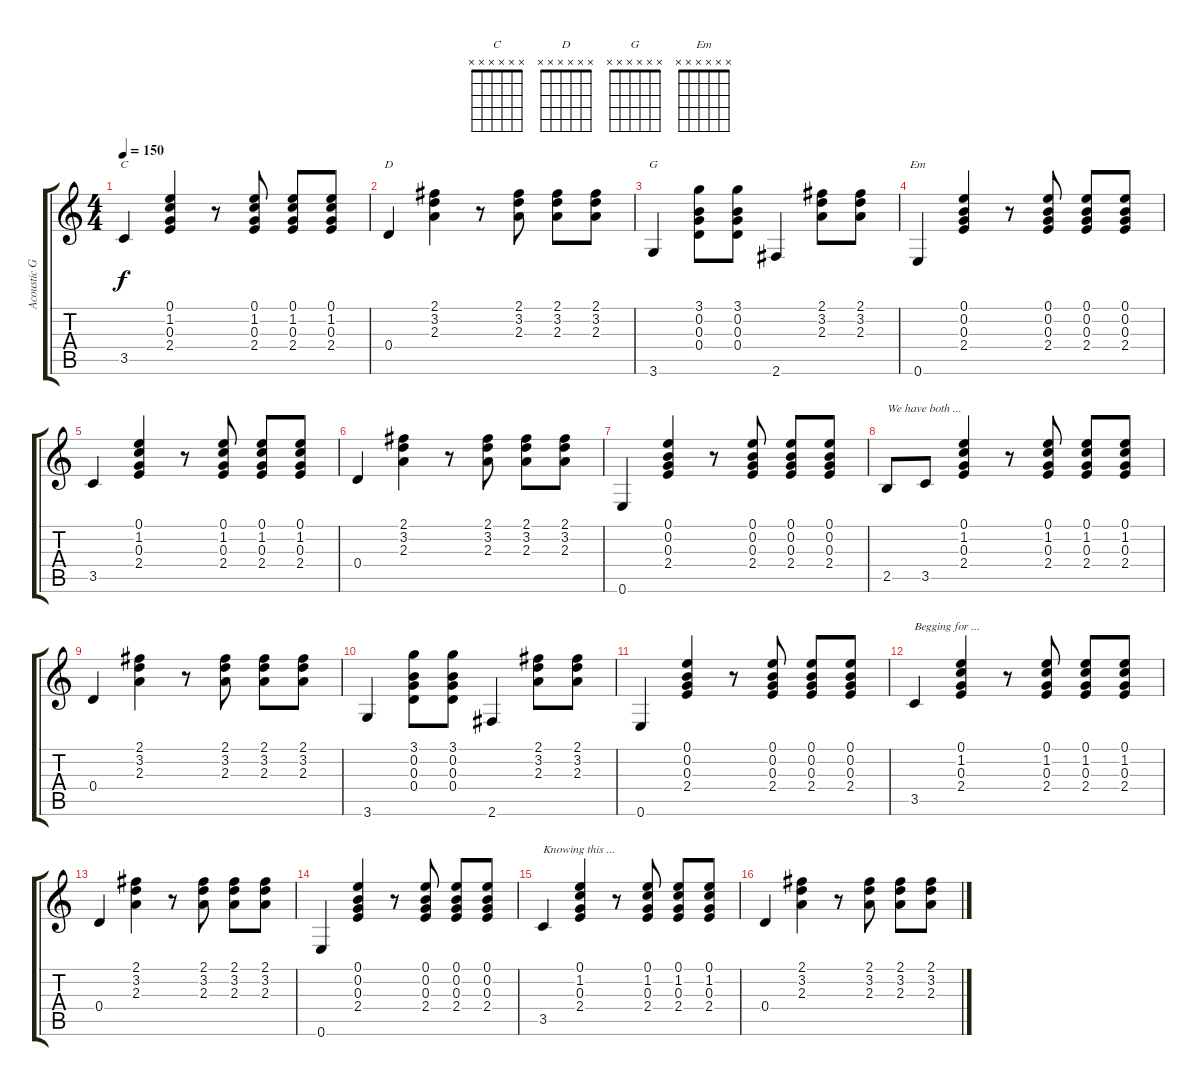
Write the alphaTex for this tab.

\track ("Acoustic Guitar" "Acoustic G") {instrument acousticguitarnylon}
\staff {score tabs}
\tuning (E4 B3 G3 D3 A2 E2) {hide}
\chord ("C" x x x x x x) {firstfret 0}
\chord ("D" x x x x x x) {firstfret 0}
\chord ("G" x x x x x x) {firstfret 0}
\chord ("Em" x x x x x x) {firstfret 0}
\ts (4 4)
\tempo 150
\clef g2
\ks c
3.5.4{ch "C" dy f instrument acousticguitarnylon} (0.1 1.2 0.3 2.4).4 r.8 (0.1 1.2 0.3 2.4).8 (0.1 1.2 0.3 2.4).8 (0.1 1.2 0.3 2.4).8 |
0.4.4{ch "D"} (2.1 3.2 2.3).4 r.8 (2.1 3.2 2.3).8 (2.1 3.2 2.3).8 (2.1 3.2 2.3).8 |
3.6.4{ch "G"} (3.1 0.2 0.3 0.4).8 (3.1 0.2 0.3 0.4).8 2.6.4 (2.1 3.2 2.3).8 (2.1 3.2 2.3).8 |
0.6.4{ch "Em"} (0.1 0.2 0.3 2.4).4 r.8 (0.1 0.2 0.3 2.4).8 (0.1 0.2 0.3 2.4).8 (0.1 0.2 0.3 2.4).8 |
3.5.4 (0.1 1.2 0.3 2.4).4 r.8 (0.1 1.2 0.3 2.4).8 (0.1 1.2 0.3 2.4).8 (0.1 1.2 0.3 2.4).8 |
0.4.4 (2.1 3.2 2.3).4 r.8 (2.1 3.2 2.3).8 (2.1 3.2 2.3).8 (2.1 3.2 2.3).8 |
0.6.4 (0.1 0.2 0.3 2.4).4 r.8 (0.1 0.2 0.3 2.4).8 (0.1 0.2 0.3 2.4).8 (0.1 0.2 0.3 2.4).8 |
2.5.8{txt "We have both ..."} 3.5.8 (0.1 1.2 0.3 2.4).4 r.8 (0.1 1.2 0.3 2.4).8 (0.1 1.2 0.3 2.4).8 (0.1 1.2 0.3 2.4).8 |
0.4.4 (2.1 3.2 2.3).4 r.8 (2.1 3.2 2.3).8 (2.1 3.2 2.3).8 (2.1 3.2 2.3).8 |
3.6.4 (3.1 0.2 0.3 0.4).8 (3.1 0.2 0.3 0.4).8 2.6.4 (2.1 3.2 2.3).8 (2.1 3.2 2.3).8 |
0.6.4 (0.1 0.2 0.3 2.4).4 r.8 (0.1 0.2 0.3 2.4).8 (0.1 0.2 0.3 2.4).8 (0.1 0.2 0.3 2.4).8 |
3.5.4{txt "Begging for ..."} (0.1 1.2 0.3 2.4).4 r.8 (0.1 1.2 0.3 2.4).8 (0.1 1.2 0.3 2.4).8 (0.1 1.2 0.3 2.4).8 |
0.4.4 (2.1 3.2 2.3).4 r.8 (2.1 3.2 2.3).8 (2.1 3.2 2.3).8 (2.1 3.2 2.3).8 |
0.6.4 (0.1 0.2 0.3 2.4).4 r.8 (0.1 0.2 0.3 2.4).8 (0.1 0.2 0.3 2.4).8 (0.1 0.2 0.3 2.4).8 |
3.5.4{txt "Knowing this ..."} (0.1 1.2 0.3 2.4).4 r.8 (0.1 1.2 0.3 2.4).8 (0.1 1.2 0.3 2.4).8 (0.1 1.2 0.3 2.4).8 |
0.4.4 (2.1 3.2 2.3).4 r.8 (2.1 3.2 2.3).8 (2.1 3.2 2.3).8 (2.1 3.2 2.3).8
